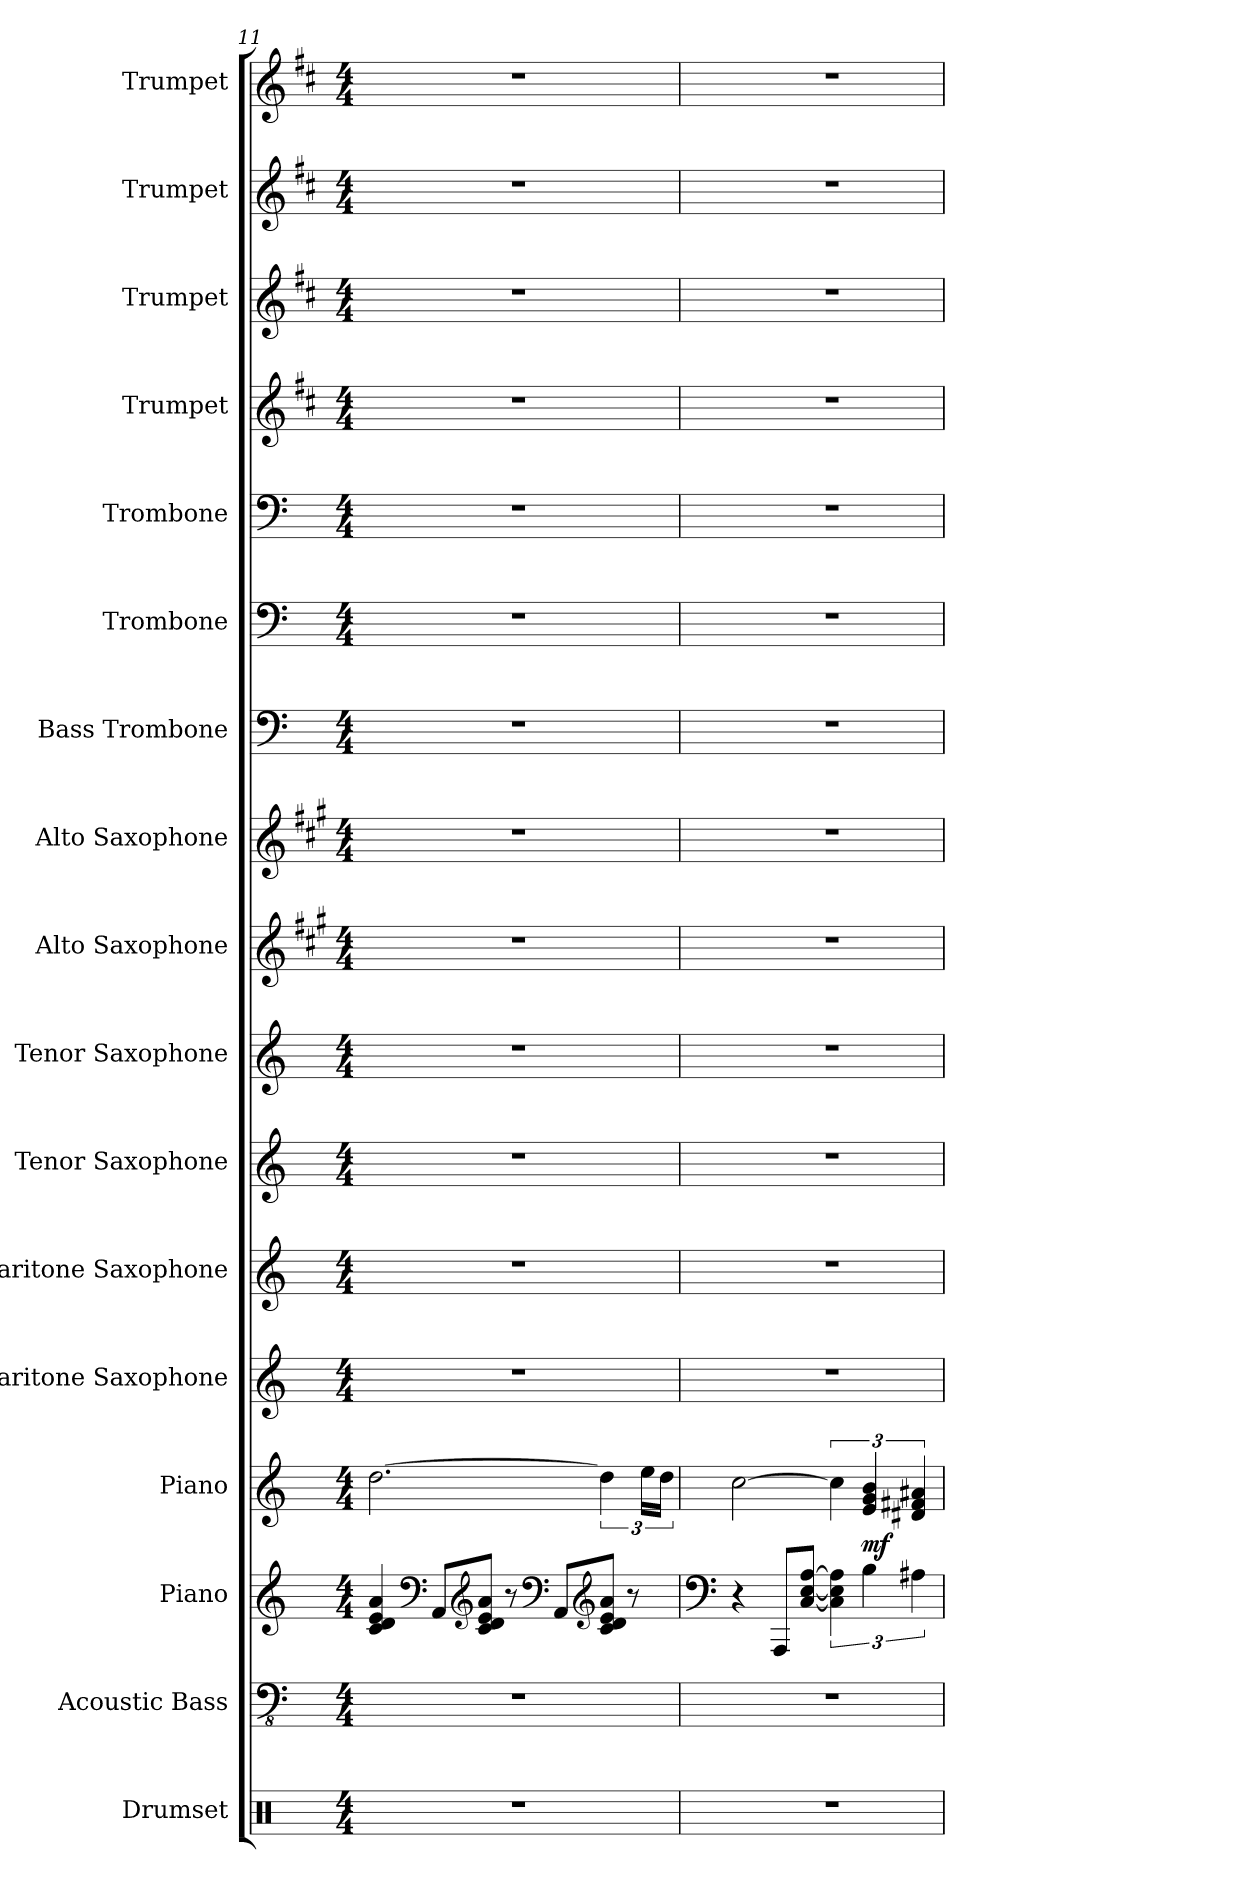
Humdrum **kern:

**kern	**kern	**kern	**kern	**dynam	**kern	**kern	**kern	**kern	**kern	**kern	**kern	**kern	**kern	**kern	**kern	**kern	**kern
*part17	*part16	*part15	*part14	*part14	*part13	*part12	*part11	*part10	*part9	*part8	*part7	*part6	*part5	*part4	*part3	*part2	*part1
*staff17	*staff16	*staff15	*staff14	*staff14	*staff13	*staff12	*staff11	*staff10	*staff9	*staff8	*staff7	*staff6	*staff5	*staff4	*staff3	*staff2	*staff1
*I"Drumset	*I"Acoustic Bass	*I"Piano	*I"Piano	*	*I"Baritone Saxophone	*I"Baritone Saxophone	*I"Tenor Saxophone	*I"Tenor Saxophone	*I"Alto Saxophone	*I"Alto Saxophone	*I"Bass Trombone	*I"Trombone	*I"Trombone	*I"Trumpet	*I"Trumpet	*I"Trumpet	*I"Trumpet
*I'Drs.	*I'Bass	*I'Pno.	*I'Pno.	*	*I'Bar. Sax.	*I'Bar. Sax.	*I'T. Sax.	*I'T. Sax.	*I'A. Sax.	*I'A. Sax.	*I'B. Tbn.	*I'Tbn.	*I'Tbn.	*I'Tpt.	*I'Tpt.	*I'Tpt.	*I'Tpt.
!!LO:PB:g=z
*clefX	*clefFv4	*clefG2	*clefG2	*	*clefG2	*clefG2	*clefG2	*clefG2	*clefG2	*clefG2	*clefF4	*clefF4	*clefF4	*clefG2	*clefG2	*clefG2	*clefG2
*	*	*	*	*	*ITrd12c21	*ITrd12c21	*ITrd8c14	*ITrd8c14	*ITrd5c9	*ITrd5c9	*	*	*	*ITrd1c2	*ITrd1c2	*ITrd1c2	*ITrd1c2
*k[]	*k[]	*k[]	*k[]	*	*k[]	*k[]	*k[]	*k[]	*k[]	*k[]	*k[]	*k[]	*k[]	*k[]	*k[]	*k[]	*k[]
*M4/4	*M4/4	*M4/4	*M4/4	*	*M4/4	*M4/4	*M4/4	*M4/4	*M4/4	*M4/4	*M4/4	*M4/4	*M4/4	*M4/4	*M4/4	*M4/4	*M4/4
=11	=11	=11	=11	=11	=11	=11	=11	=11	=11	=11	=11	=11	=11	=11	=11	=11	=11
1r	1r	4c/ 4d/ 4e/ 4a/	[2.dd\	.	1r	1r	1r	1r	1r	1r	1r	1r	1r	1r	1r	1r	1r
*	*	*clefF4	*	*	*	*	*	*	*	*	*	*	*	*	*	*	*
.	.	8AA/L	.	.	.	.	.	.	.	.	.	.	.	.	.	.	.
*	*	*clefG2	*	*	*	*	*	*	*	*	*	*	*	*	*	*	*
.	.	8c/ 8d/ 8e/ 8a/J	.	.	.	.	.	.	.	.	.	.	.	.	.	.	.
.	.	8r	.	.	.	.	.	.	.	.	.	.	.	.	.	.	.
*	*	*clefF4	*	*	*	*	*	*	*	*	*	*	*	*	*	*	*
.	.	8AA/L	.	.	.	.	.	.	.	.	.	.	.	.	.	.	.
*	*	*clefG2	*	*	*	*	*	*	*	*	*	*	*	*	*	*	*
.	.	8c/ 8d/ 8e/ 8a/J	6dd\]	.	.	.	.	.	.	.	.	.	.	.	.	.	.
.	.	8r	.	.	.	.	.	.	.	.	.	.	.	.	.	.	.
.	.	.	24ee\LL	.	.	.	.	.	.	.	.	.	.	.	.	.	.
.	.	.	24dd\JJ	.	.	.	.	.	.	.	.	.	.	.	.	.	.
=12	=12	=12	=12	=12	=12	=12	=12	=12	=12	=12	=12	=12	=12	=12	=12	=12	=12
*	*	*clefF4	*	*	*	*	*	*	*	*	*	*	*	*	*	*	*
1r	1r	4r	[2cc\	.	1r	1r	1r	1r	1r	1r	1r	1r	1r	1r	1r	1r	1r
.	.	8AAA/L	.	.	.	.	.	.	.	.	.	.	.	.	.	.	.
.	.	[8C/ [8E/ [8A/J	.	.	.	.	.	.	.	.	.	.	.	.	.	.	.
.	.	6C\] 6E\] 6A\]	6cc\]	.	.	.	.	.	.	.	.	.	.	.	.	.	.
!	!	!	!	!LO:DY:b	!	!	!	!	!	!	!	!	!	!	!	!	!
.	.	6B\	6e/ 6g/ 6b/	mf	.	.	.	.	.	.	.	.	.	.	.	.	.
.	.	6A#X\	6d#X/ 6f#X/ 6a#X/	.	.	.	.	.	.	.	.	.	.	.	.	.	.
=	=	=	=	=	=	=	=	=	=	=	=	=	=	=	=	=	=
*-	*-	*-	*-	*-	*-	*-	*-	*-	*-	*-	*-	*-	*-	*-	*-	*-	*-
